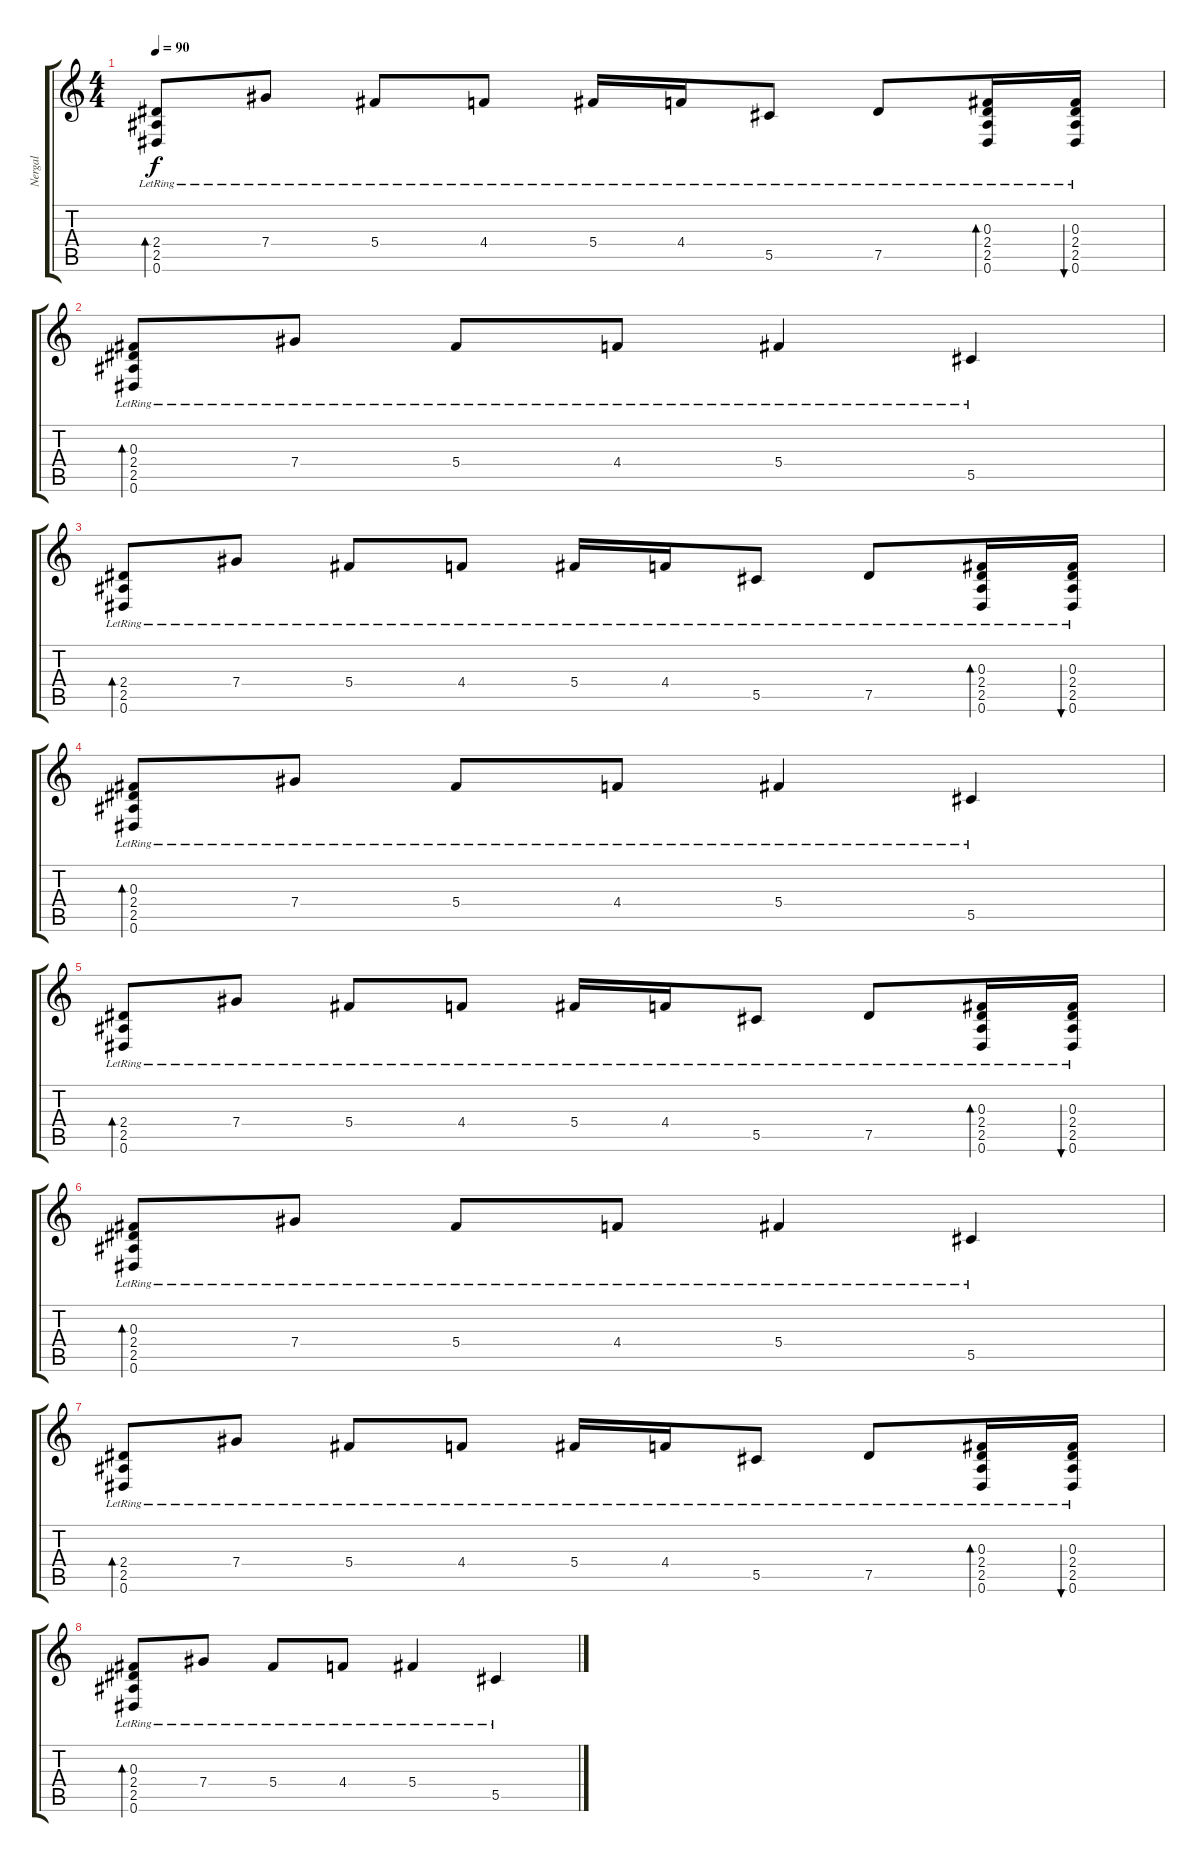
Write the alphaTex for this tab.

\track ("Nergal" "Nergal") {instrument acousticguitarnylon}
\staff {score tabs}
\tuning (Eb4 Bb3 Gb3 Db3 Ab2 Eb2) {hide}
\ts (4 4)
\tempo 90
\clef g2
\ks c
(2.4{lr} 2.5{lr} 0.6{lr}).8{bd 120 dy f instrument acousticguitarnylon} 7.4{lr}.8 5.4{lr}.8 4.4{lr}.8 5.4{lr}.16 4.4{lr}.16 5.5{lr}.8 7.5{lr}.8 (0.3{lr} 2.4{lr} 2.5{lr} 0.6{lr}).16{bd 240} (0.3{lr} 2.4{lr} 2.5{lr} 0.6{lr}).16{bu 240} |
(0.3{lr} 2.4{lr} 2.5{lr} 0.6{lr}).8{bd 120} 7.4{lr}.8 5.4{lr}.8 4.4{lr}.8 5.4{lr}.4 5.5{lr}.4 |
(2.4{lr} 2.5{lr} 0.6{lr}).8{bd 120} 7.4{lr}.8 5.4{lr}.8 4.4{lr}.8 5.4{lr}.16 4.4{lr}.16 5.5{lr}.8 7.5{lr}.8 (0.3{lr} 2.4{lr} 2.5{lr} 0.6{lr}).16{bd 240} (0.3{lr} 2.4{lr} 2.5{lr} 0.6{lr}).16{bu 240} |
(0.3{lr} 2.4{lr} 2.5{lr} 0.6{lr}).8{bd 120} 7.4{lr}.8 5.4{lr}.8 4.4{lr}.8 5.4{lr}.4 5.5{lr}.4 |
(2.4{lr} 2.5{lr} 0.6{lr}).8{bd 120} 7.4{lr}.8 5.4{lr}.8 4.4{lr}.8 5.4{lr}.16 4.4{lr}.16 5.5{lr}.8 7.5{lr}.8 (0.3{lr} 2.4{lr} 2.5{lr} 0.6{lr}).16{bd 240} (0.3{lr} 2.4{lr} 2.5{lr} 0.6{lr}).16{bu 240} |
(0.3{lr} 2.4{lr} 2.5{lr} 0.6{lr}).8{bd 120} 7.4{lr}.8 5.4{lr}.8 4.4{lr}.8 5.4{lr}.4 5.5{lr}.4 |
(2.4{lr} 2.5{lr} 0.6{lr}).8{bd 120} 7.4{lr}.8 5.4{lr}.8 4.4{lr}.8 5.4{lr}.16 4.4{lr}.16 5.5{lr}.8 7.5{lr}.8 (0.3{lr} 2.4{lr} 2.5{lr} 0.6{lr}).16{bd 240} (0.3{lr} 2.4{lr} 2.5{lr} 0.6{lr}).16{bu 240} |
(0.3{lr} 2.4{lr} 2.5{lr} 0.6{lr}).8{bd 120} 7.4{lr}.8 5.4{lr}.8 4.4{lr}.8 5.4{lr}.4 5.5{lr}.4
